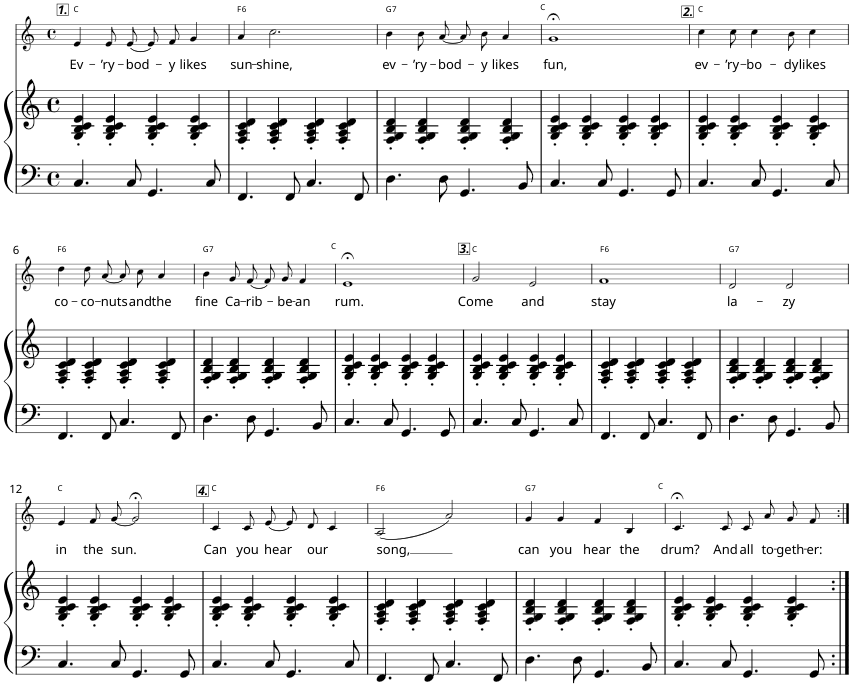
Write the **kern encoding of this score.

**kern	**kern	**kern	**text	**harte
*part2	*part2	*part1	*part1	*part1
*staff3	*staff2	*staff1	*staff1	*
*I"Piano	*	*I"Voice 1	*	*
*I'Pno	*	*	*	*
*	*	*stria5	*	*
*clefF4	*clefG2	*clefG2	*	*
*k[]	*k[]	*k[]	*	*
*M4/4	*M4/4	*M4/4	*	*
*met(c)	*met(c)	*met(c)	*	*
=1	=1	=1	=1	=1
!	!	!LO:TX:a:Bi:t=1.	!	!
!	!	!	!LO:LY:b	!
4.C/	4G/' 4B/' 4c/' 4e/'	4e/	Ev-	C:maj
!	!	!	!LO:LY:b	!
.	4G/' 4B/' 4c/' 4e/'	8e/L	-’ry-	.
!	!	!	!LO:LY:b	!
8C/	.	[8e/J	-bod-	.
4.GG/	4G/' 4B/' 4c/' 4e/'	8e/L]	.	.
!	!	!	!LO:LY:b	!
.	.	8f/J	-y	.
!	!	!	!LO:LY:b	!
.	4G/' 4B/' 4c/' 4e/'	4g/	likes	.
8C/	.	.	.	.
=2	=2	=2	=2	=2
!	!	!	!LO:LY:b	!LO:H:kt=6
4.FF/	4F/' 4A/' 4c/' 4d/'	4a/	sun-	F:maj6
!	!	!	!LO:LY:b	!
.	4F/' 4A/' 4c/' 4d/'	2.cc\	-shine,	.
8FF/	.	.	.	.
4.C/	4F/' 4A/' 4c/' 4d/'	.	.	.
.	4F/' 4A/' 4c/' 4d/'	.	.	.
8FF/	.	.	.	.
=3	=3	=3	=3	=3
!	!	!	!LO:LY:b	!LO:H:kt=7
4.D\	4F/' 4G/' 4B/' 4d/'	4b\	ev-	G:7
!	!	!	!LO:LY:b	!
.	4F/' 4G/' 4B/' 4d/'	8b/L	-’ry-	.
!	!	!	!LO:LY:b	!
8D\	.	[8a/J	-bod-	.
4.GG/	4F/' 4G/' 4B/' 4d/'	8a/L]	.	.
!	!	!	!LO:LY:b	!
.	.	8b/J	-y	.
!	!	!	!LO:LY:b	!
.	4F/' 4G/' 4B/' 4d/'	4a/	likes	.
8BB/	.	.	.	.
=4	=4	=4	=4	=4
!	!	!	!LO:LY:b	!
4.C/	4G/' 4B/' 4c/' 4e/'	1g;<	fun,	C:maj
.	4G/' 4B/' 4c/' 4e/'	.	.	.
8C/	.	.	.	.
4.GG/	4G/' 4B/' 4c/' 4e/'	.	.	.
.	4G/' 4B/' 4c/' 4e/'	.	.	.
8GG/	.	.	.	.
=5	=5	=5	=5	=5
!	!	!LO:TX:a:Bi:t=2.	!	!
!	!	!	!LO:LY:b	!
4.C/	4G/' 4B/' 4c/' 4e/'	4cc\	ev-	C:maj
!	!	!	!LO:LY:b	!
.	4G/' 4B/' 4c/' 4e/'	8cc\	-’ry-	.
!	!	!	!LO:LY:b	!
8C/	.	4cc\	-bo-	.
4.GG/	4G/' 4B/' 4c/' 4e/'	.	.	.
!	!	!	!LO:LY:b	!
.	.	8b\	-dy	.
!	!	!	!LO:LY:b	!
.	4G/' 4B/' 4c/' 4e/'	4cc\	likes	.
8C/	.	.	.	.
!!LO:LB:g=z
=6	=6	=6	=6	=6
!	!	!	!LO:LY:b	!LO:H:kt=6
4.FF/	4F/' 4A/' 4c/' 4d/'	4dd\	co-	F:maj6
!	!	!	!LO:LY:b	!
.	4F/' 4A/' 4c/' 4d/'	8dd\L	-co-	.
!	!	!	!LO:LY:b	!
8FF/	.	[8a\J	-nuts	.
4.C/	4F/' 4A/' 4c/' 4d/'	8a\L]	.	.
!	!	!	!LO:LY:b	!
.	.	8cc\J	and	.
!	!	!	!LO:LY:b	!
.	4F/' 4A/' 4c/' 4d/'	4a/	the	.
8FF/	.	.	.	.
=7	=7	=7	=7	=7
!	!	!	!LO:LY:b	!LO:H:kt=7
4.D\	4F/' 4G/' 4B/' 4d/'	4b\	fine	G:7
!	!	!	!LO:LY:b	!
.	4F/' 4G/' 4B/' 4d/'	8g/L	Ca-	.
!	!	!	!LO:LY:b	!
8D\	.	[8f/J	-rib-	.
4.GG/	4F/' 4G/' 4B/' 4d/'	8f/L]	.	.
!	!	!	!LO:LY:b	!
.	.	8g/J	-be-	.
!	!	!	!LO:LY:b	!
.	4F/' 4G/' 4B/' 4d/'	4f/	-an	.
8BB/	.	.	.	.
=8	=8	=8	=8	=8
!	!	!	!LO:LY:b	!
4.C/	4G/' 4B/' 4c/' 4e/'	1e;<	rum.	C:maj
.	4G/' 4B/' 4c/' 4e/'	.	.	.
8C/	.	.	.	.
4.GG/	4G/' 4B/' 4c/' 4e/'	.	.	.
.	4G/' 4B/' 4c/' 4e/'	.	.	.
8GG/	.	.	.	.
=9	=9	=9	=9	=9
!	!	!LO:TX:a:Bi:t=3.	!	!
!	!	!	!LO:LY:b	!
4.C/	4G/' 4B/' 4c/' 4e/'	2g/	Come	C:maj
.	4G/' 4B/' 4c/' 4e/'	.	.	.
8C/	.	.	.	.
!	!	!	!LO:LY:b	!
4.GG/	4G/' 4B/' 4c/' 4e/'	2e/	and	.
.	4G/' 4B/' 4c/' 4e/'	.	.	.
8C/	.	.	.	.
=10	=10	=10	=10	=10
!	!	!	!LO:LY:b	!LO:H:kt=6
4.FF/	4F/' 4A/' 4c/' 4d/'	1f	stay	F:maj6
.	4F/' 4A/' 4c/' 4d/'	.	.	.
8FF/	.	.	.	.
4.C/	4F/' 4A/' 4c/' 4d/'	.	.	.
.	4F/' 4A/' 4c/' 4d/'	.	.	.
8FF/	.	.	.	.
=11	=11	=11	=11	=11
!	!	!	!LO:LY:b	!LO:H:kt=7
4.D\	4F/' 4G/' 4B/' 4d/'	2d/	la-	G:7
.	4F/' 4G/' 4B/' 4d/'	.	.	.
8D\	.	.	.	.
!	!	!	!LO:LY:b	!
4.GG/	4F/' 4G/' 4B/' 4d/'	2d/	-zy	.
.	4F/' 4G/' 4B/' 4d/'	.	.	.
8BB/	.	.	.	.
!!LO:LB:g=z
=12	=12	=12	=12	=12
!	!	!	!LO:LY:b	!
4.C/	4G/' 4B/' 4c/' 4e/'	4e/	in	C:maj
!	!	!	!LO:LY:b	!
.	4G/' 4B/' 4c/' 4e/'	8f/L	the	.
!	!	!	!LO:LY:b	!
8C/	.	[8g/J	-sun.	.
4.GG/	4G/' 4B/' 4c/' 4e/'	2g;</]	.	.
.	4G/' 4B/' 4c/' 4e/'	.	.	.
8GG/	.	.	.	.
=13	=13	=13	=13	=13
!	!	!LO:TX:a:Bi:t=4.	!	!
!	!	!	!LO:LY:b	!
4.C/	4G/' 4B/' 4c/' 4e/'	4c/	Can	C:maj
!	!	!	!LO:LY:b	!
.	4G/' 4B/' 4c/' 4e/'	8c/L	you	.
!	!	!	!LO:LY:b	!
8C/	.	[8e/J	hear	.
4.GG/	4G/' 4B/' 4c/' 4e/'	8e/L]	.	.
!	!	!	!LO:LY:b	!
.	.	8d/J	our	.
.	4G/' 4B/' 4c/' 4e/'	4c/	.	.
8C/	.	.	.	.
=14	=14	=14	=14	=14
!	!	!	!LO:LY:b	!LO:H:kt=6
4.FF/	4F/' 4A/' 4c/' 4d/'	(2A/	song,	F:maj6
.	4F/' 4A/' 4c/' 4d/'	.	.	.
8FF/	.	.	.	.
4.C/	4F/' 4A/' 4c/' 4d/'	2a/)	.	.
.	4F/' 4A/' 4c/' 4d/'	.	.	.
8FF/	.	.	.	.
=15	=15	=15	=15	=15
!	!	!	!LO:LY:b	!LO:H:kt=7
4.D\	4F/' 4G/' 4B/' 4d/'	4g/	can	G:7
!	!	!	!LO:LY:b	!
.	4F/' 4G/' 4B/' 4d/'	4g/	you	.
8D\	.	.	.	.
!	!	!	!LO:LY:b	!
4.GG/	4F/' 4G/' 4B/' 4d/'	4f/	hear	.
!	!	!	!LO:LY:b	!
.	4F/' 4G/' 4B/' 4d/'	4B/	the	.
8BB/	.	.	.	.
=16	=16	=16	=16	=16
!	!	!	!LO:LY:b	!
4.C/	4G/' 4B/' 4c/' 4e/'	4.c;</	drum?	C:maj
.	4G/' 4B/' 4c/' 4e/'	.	.	.
!	!	!	!LO:LY:b	!
8C/	.	8c/	And	.
!	!	!	!LO:LY:b	!
4.GG/	4G/' 4B/' 4c/' 4e/'	8c/L	all	.
!	!	!	!LO:LY:b	!
.	.	8a/J	to-	.
!	!	!	!LO:LY:b	!
.	4G/' 4B/' 4c/' 4e/'	8g/L	-geth-	.
!	!	!	!LO:LY:b	!
8GG/	.	8f/J	-er:	.
=:|!	=:|!	=:|!	=:|!	=:|!
*-	*-	*-	*-	*-
